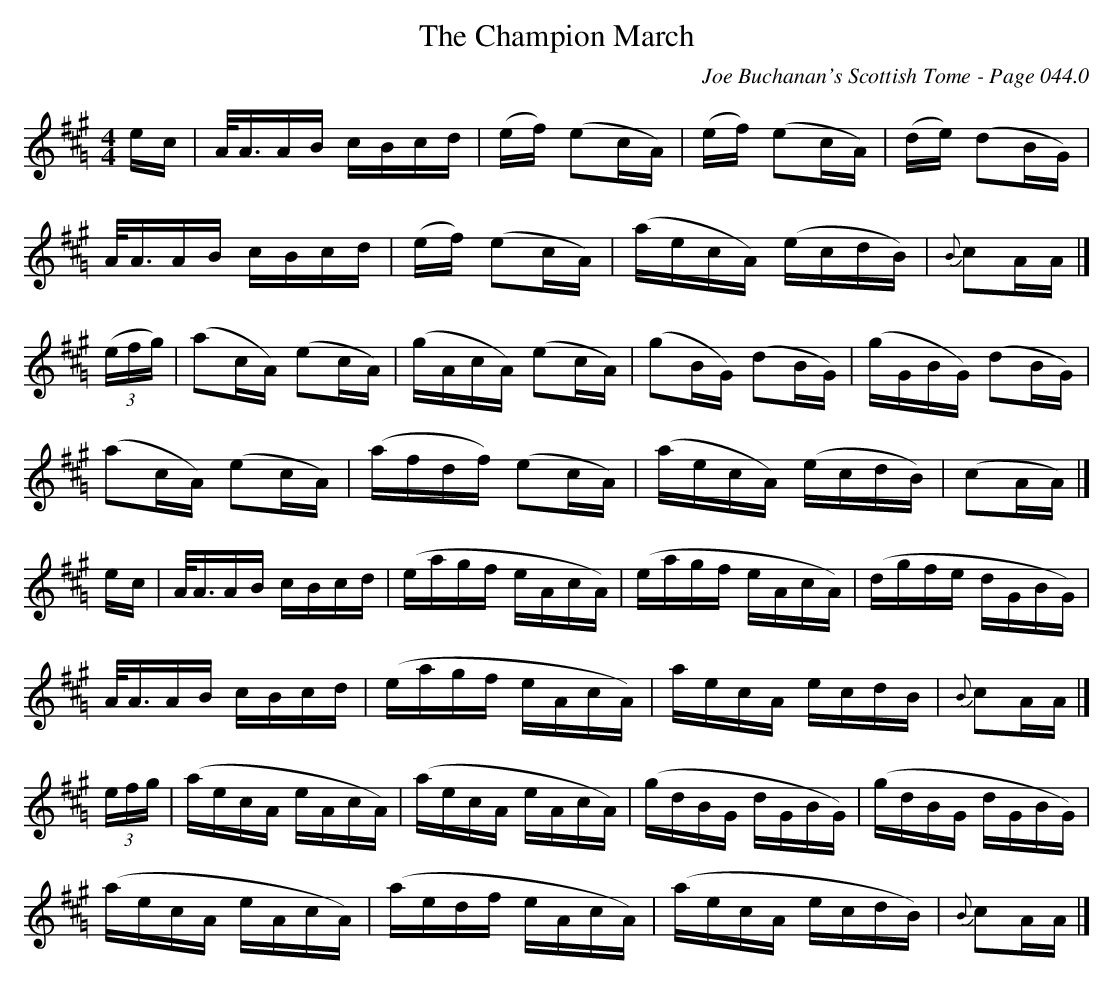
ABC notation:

X:1
T:Champion March, The
C:Joe Buchanan's Scottish Tome - Page 044.0
L:1/16
M:4/4
K:A=G
ec | A<AAB cBcd | (ef) (e2cA) | (ef) (e2cA) | (de) (d2BG) |
A<AAB cBcd | (ef) (e2cA) | (aecA) (ecdB) | {B}c2AA |]
((3efg) | (a2cA) (e2cA) | (gAcA) (e2cA) | (g2BG) (d2BG) | (gGBG) (d2BG) |
(a2cA) (e2cA) | (afdf) (e2cA) | (aecA) (ecdB) | (c2AA) |]
ec | A<AAB cBcd | (eagf eAcA) | (eagf eAcA) | (dgfe dGBG) |
A<AAB cBcd | (eagf eAcA) | aecA ecdB | {B}c2AA |]
(3efg | (aecA eAcA) | (aecA eAcA) | (gdBG dGBG) | (gdBG dGBG) |
(aecA eAcA) | (aedf eAcA) | (aecA ecdB) | {B}c2AA|]
